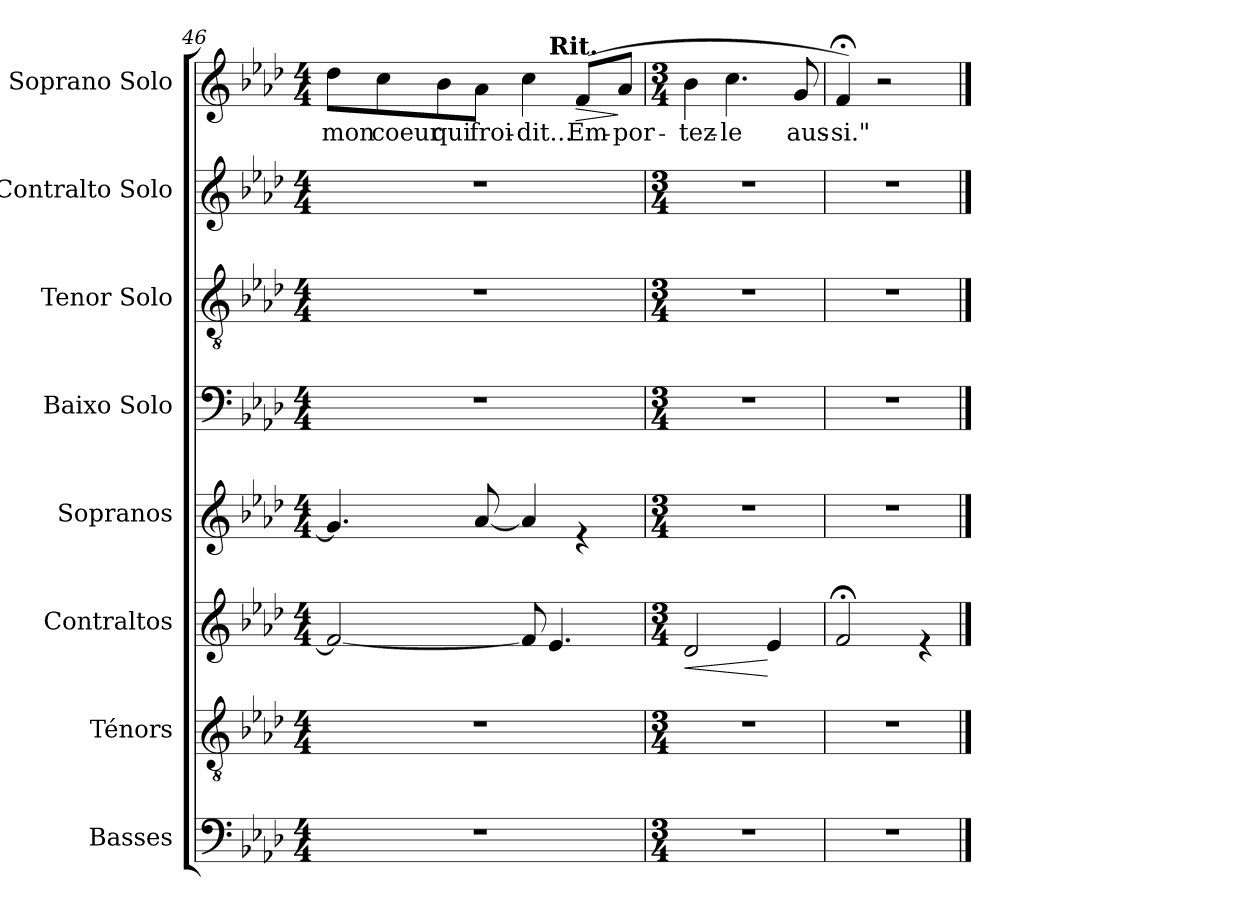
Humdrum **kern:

**kern	**kern	**kern	**dynam	**kern	**text	**kern	**kern	**kern	**kern	**text	**dynam
*part8	*part7	*part6	*part6	*part5	*part5	*part4	*part3	*part2	*part1	*part1	*part1
*staff8	*staff7	*staff6	*staff6	*staff5	*staff5	*staff4	*staff3	*staff2	*staff1	*staff1	*staff1
*I"Basses	*I"Ténors	*I"Contraltos	*	*I"Sopranos	*	*I"Baixo Solo	*I"Tenor Solo	*I"Contralto Solo	*I"Soprano Solo	*	*
*clefF4	*clefGv2	*clefG2	*	*clefG2	*	*clefF4	*clefGv2	*clefG2	*clefG2	*	*
*k[b-e-a-d-]	*k[b-e-a-d-]	*k[b-e-a-d-]	*	*k[b-e-a-d-]	*	*k[b-e-a-d-]	*k[b-e-a-d-]	*k[b-e-a-d-]	*k[b-e-a-d-]	*	*
*A-:	*A-:	*A-:	*	*A-:	*	*A-:	*A-:	*A-:	*A-:	*	*
*M4/4	*M4/4	*M4/4	*	*M4/4	*	*M4/4	*M4/4	*M4/4	*M4/4	*	*
=46	=46	=46	=46	=46	=46	=46	=46	=46	=46	=46	=46
!	!	!	!	!	!	!	!	!	!	!LO:LY:b	!
*	*	*	*	*	*	*	*	*	*^	*	*
1r	1r	2f/_	.	4.g/]	.	1r	1r	1r	8dd-\L	2ryy	mon	.
!	!	!	!	!	!	!	!	!	!	!	!LO:LY:b	!
.	.	.	.	.	.	.	.	.	8cc\	.	coeur	.
!	!	!	!	!	!	!	!	!	!	!	!LO:LY:b	!
.	.	.	.	.	.	.	.	.	8b-\	.	qui	.
!	!	!	!	!	!	!	!	!	!	!	!LO:LY:b	!
.	.	.	.	[<8a-/	.	.	.	.	8a-\J	.	froi-	.
!	!	!	!	!	!	!	!	!	!	!	!LO:LY:b	!
.	.	8f/]	.	4a-/]	.	.	.	.	4cc\	8ryy	-dit...	.
!	!	!	!	!	!	!	!	!	!	!LO:TX:a:B:t=Rit.	!	!
.	.	4.e-/	.	.	.	.	.	.	.	4.ryy	.	.
!	!	!	!	!	!	!	!	!	!	!	!LO:LY:b	!LO:HP:b
.	.	.	.	4re	.	.	.	.	(<8f/L	.	Em-	>
!	!	!	!	!	!	!	!	!	!	!	!LO:LY:b	!
.	.	.	.	.	.	.	.	.	8a-/J	.	-por-	]
*	*	*	*	*	*	*	*	*	*v	*v	*	*
=47	=47	=47	=47	=47	=47	=47	=47	=47	=47	=47	=47
*M3/4	*M3/4	*M3/4	*	*M3/4	*	*M3/4	*M3/4	*M3/4	*M3/4	*	*
*	*	*	*	*	*	*	*	*	*^	*	*
!	!	!	!LO:HP:b	!	!	!	!	!	!	!	!LO:LY:b	!
*	*	*	*	*	*	*	*	*	*v	*v	*	*
2.r	2.r	2d-/	<	2.r	.	2.r	2.r	2.r	4b-\	-tez-	.
!	!	!	!	!	!	!	!	!	!	!LO:LY:b	!
.	.	.	.	.	.	.	.	.	4.cc\	-le	.
.	.	4e-/	[	.	.	.	.	.	.	.	.
!	!	!	!	!	!	!	!	!	!	!LO:LY:b	!
.	.	.	.	.	.	.	.	.	8g/	aus-	.
=48	=48	=48	=48	=48	=48	=48	=48	=48	=48	=48	=48
!	!	!	!	!	!	!	!	!	!	!LO:LY:b	!
2.r	2.r	2f;/	.	2.r	.	2.r	2.r	2.r	4f;/)	-si."	.
.	.	.	.	.	.	.	.	.	2r	.	.
.	.	4re	.	.	.	.	.	.	.	.	.
==	==	==	==	==	==	==	==	==	==	==	==
*-	*-	*-	*-	*-	*-	*-	*-	*-	*-	*-	*-
